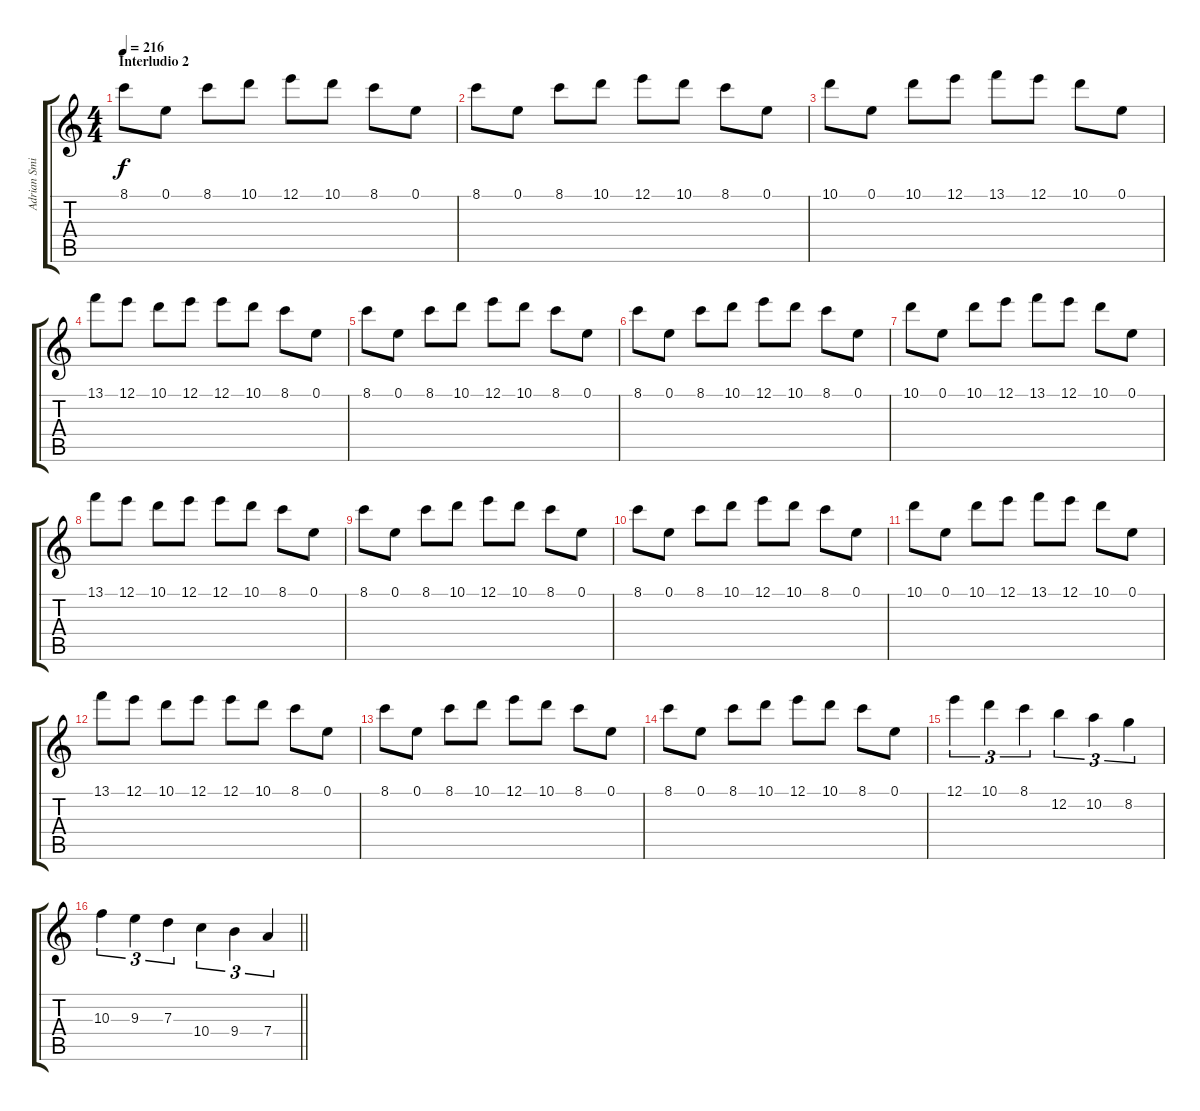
\track ("Adrian Smith" "Adrian Smi") {instrument distortionguitar}
\staff {score tabs}
\tuning (E4 B3 G3 D3 A2 E2) {hide}
\ts (4 4)
\section ("" "Interludio 2")
\tempo 216
\clef g2
\ks c
8.1.8{dy f} 0.1.8 8.1.8 10.1.8 12.1.8 10.1.8 8.1.8 0.1.8 |
8.1.8 0.1.8 8.1.8 10.1.8 12.1.8 10.1.8 8.1.8 0.1.8 |
10.1.8 0.1.8 10.1.8 12.1.8 13.1.8 12.1.8 10.1.8 0.1.8 |
13.1.8 12.1.8 10.1.8 12.1.8 12.1.8 10.1.8 8.1.8 0.1.8 |
8.1.8 0.1.8 8.1.8 10.1.8 12.1.8 10.1.8 8.1.8 0.1.8 |
8.1.8 0.1.8 8.1.8 10.1.8 12.1.8 10.1.8 8.1.8 0.1.8 |
10.1.8 0.1.8 10.1.8 12.1.8 13.1.8 12.1.8 10.1.8 0.1.8 |
13.1.8 12.1.8 10.1.8 12.1.8 12.1.8 10.1.8 8.1.8 0.1.8 |
8.1.8 0.1.8 8.1.8 10.1.8 12.1.8 10.1.8 8.1.8 0.1.8 |
8.1.8 0.1.8 8.1.8 10.1.8 12.1.8 10.1.8 8.1.8 0.1.8 |
10.1.8 0.1.8 10.1.8 12.1.8 13.1.8 12.1.8 10.1.8 0.1.8 |
13.1.8 12.1.8 10.1.8 12.1.8 12.1.8 10.1.8 8.1.8 0.1.8 |
8.1.8 0.1.8 8.1.8 10.1.8 12.1.8 10.1.8 8.1.8 0.1.8 |
8.1.8 0.1.8 8.1.8 10.1.8 12.1.8 10.1.8 8.1.8 0.1.8 |
12.1.4{tu (3 2)} 10.1.4{tu (3 2)} 8.1.4{tu (3 2)} 12.2.4{tu (3 2)} 10.2.4{tu (3 2)} 8.2.4{tu (3 2)} |
\barLineRight lightlight
10.3.4{tu (3 2)} 9.3.4{tu (3 2)} 7.3.4{tu (3 2)} 10.4.4{tu (3 2)} 9.4.4{tu (3 2)} 7.4.4{tu (3 2)}
